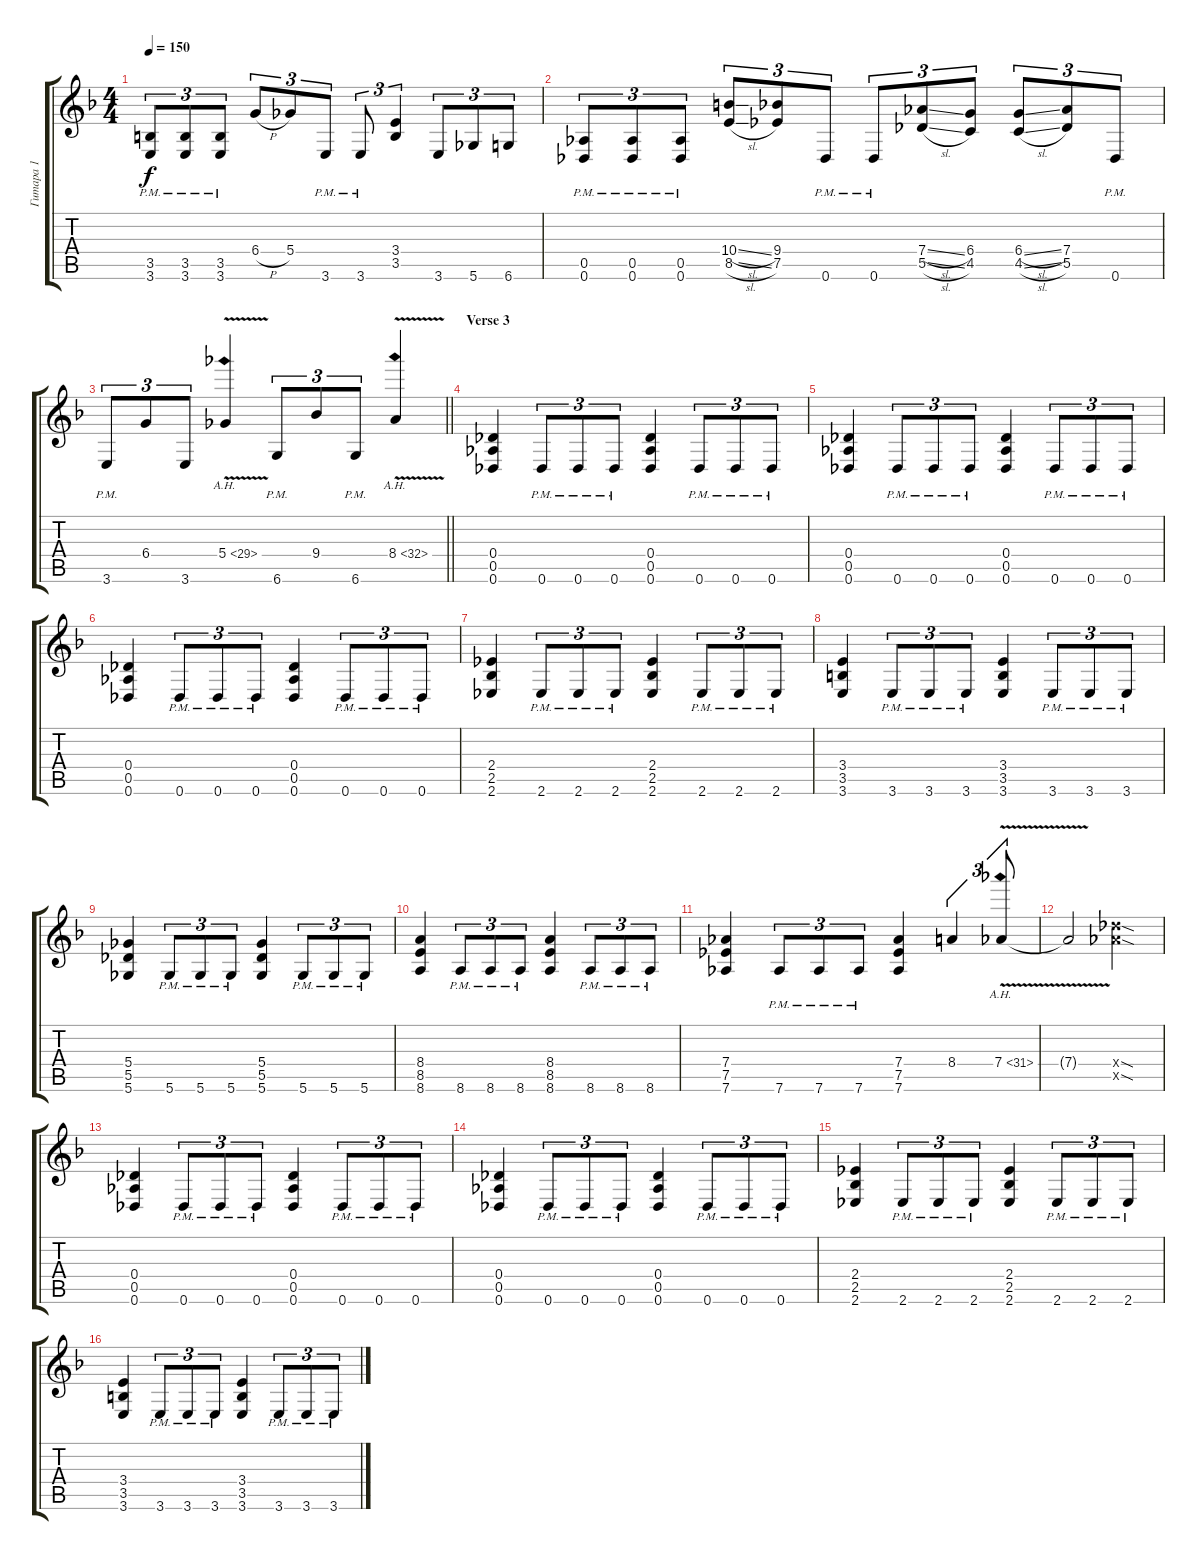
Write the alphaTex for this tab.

\track ("Гитара 1" "Гитара 1") {instrument distortionguitar}
\staff {score tabs}
\tuning (Eb4 Bb3 Gb3 Db3 Ab2 Db2) {hide}
\ts (4 4)
\tempo 150
\clef g2
\ks dminor
(3.5{pm} 3.6{pm}).8{tu (3 2) dy f} (3.5{pm} 3.6{pm}).8{tu (3 2)} (3.5{pm} 3.6{pm}).8{tu (3 2)} 6.4{h}.8{tu (3 2)} 5.4.8{tu (3 2)} 3.6{pm}.8{tu (3 2)} 3.6{pm}.8{tu (3 2)} (3.4 3.5).4{tu (3 2)} 3.6.8{tu (3 2)} 5.6.8{tu (3 2)} 6.6.8{tu (3 2)} |
(0.5{pm} 0.6{pm}).8{tu (3 2)} (0.5{pm} 0.6{pm}).8{tu (3 2)} (0.5{pm} 0.6{pm}).8{tu (3 2)} (10.4{sl} 8.5{sl}).8{tu (3 2)} (9.4 7.5).8{tu (3 2)} 0.6{pm}.8{tu (3 2)} 0.6{pm}.8{tu (3 2)} (7.4{sl} 5.5{sl}).8{tu (3 2)} (6.4 4.5).8{tu (3 2)} (6.4{sl} 4.5{sl}).8{tu (3 2)} (7.4 5.5).8{tu (3 2)} 0.6{pm}.8{tu (3 2)} |
\barLineRight lightlight
3.6{pm}.8{tu (3 2)} 6.4.8{tu (3 2)} 3.6.8{tu (3 2)} 5.4{ah 24 v}.4 6.6{pm}.8{tu (3 2)} 9.4.8{tu (3 2)} 6.6{pm}.8{tu (3 2)} 8.4{ah 24 v}.4 |
\section ("" "Verse 3")
(0.4 0.5 0.6).4 0.6{pm}.8{tu (3 2)} 0.6{pm}.8{tu (3 2)} 0.6{pm}.8{tu (3 2)} (0.4 0.5 0.6).4 0.6{pm}.8{tu (3 2)} 0.6{pm}.8{tu (3 2)} 0.6{pm}.8{tu (3 2)} |
(0.4 0.5 0.6).4 0.6{pm}.8{tu (3 2)} 0.6{pm}.8{tu (3 2)} 0.6{pm}.8{tu (3 2)} (0.4 0.5 0.6).4 0.6{pm}.8{tu (3 2)} 0.6{pm}.8{tu (3 2)} 0.6{pm}.8{tu (3 2)} |
(0.4 0.5 0.6).4 0.6{pm}.8{tu (3 2)} 0.6{pm}.8{tu (3 2)} 0.6{pm}.8{tu (3 2)} (0.4 0.5 0.6).4 0.6{pm}.8{tu (3 2)} 0.6{pm}.8{tu (3 2)} 0.6{pm}.8{tu (3 2)} |
(2.4 2.5 2.6).4 2.6{pm}.8{tu (3 2)} 2.6{pm}.8{tu (3 2)} 2.6{pm}.8{tu (3 2)} (2.4 2.5 2.6).4 2.6{pm}.8{tu (3 2)} 2.6{pm}.8{tu (3 2)} 2.6{pm}.8{tu (3 2)} |
(3.4 3.5 3.6).4 3.6{pm}.8{tu (3 2)} 3.6{pm}.8{tu (3 2)} 3.6{pm}.8{tu (3 2)} (3.4 3.5 3.6).4 3.6{pm}.8{tu (3 2)} 3.6{pm}.8{tu (3 2)} 3.6{pm}.8{tu (3 2)} |
(5.4 5.5 5.6).4 5.6{pm}.8{tu (3 2)} 5.6{pm}.8{tu (3 2)} 5.6{pm}.8{tu (3 2)} (5.4 5.5 5.6).4 5.6{pm}.8{tu (3 2)} 5.6{pm}.8{tu (3 2)} 5.6{pm}.8{tu (3 2)} |
(8.4 8.5 8.6).4 8.6{pm}.8{tu (3 2)} 8.6{pm}.8{tu (3 2)} 8.6{pm}.8{tu (3 2)} (8.4 8.5 8.6).4 8.6{pm}.8{tu (3 2)} 8.6{pm}.8{tu (3 2)} 8.6{pm}.8{tu (3 2)} |
(7.4 7.5 7.6).4 7.6{pm}.8{tu (3 2)} 7.6{pm}.8{tu (3 2)} 7.6{pm}.8{tu (3 2)} (7.4 7.5 7.6).4 8.4.4{tu (3 2)} 7.4{ah 24 v}.8{tu (3 2)} |
7.4{t}.2 (12.4{sod x} 12.5{sod x}).2 |
(0.4 0.5 0.6).4 0.6{pm}.8{tu (3 2)} 0.6{pm}.8{tu (3 2)} 0.6{pm}.8{tu (3 2)} (0.4 0.5 0.6).4 0.6{pm}.8{tu (3 2)} 0.6{pm}.8{tu (3 2)} 0.6{pm}.8{tu (3 2)} |
(0.4 0.5 0.6).4 0.6{pm}.8{tu (3 2)} 0.6{pm}.8{tu (3 2)} 0.6{pm}.8{tu (3 2)} (0.4 0.5 0.6).4 0.6{pm}.8{tu (3 2)} 0.6{pm}.8{tu (3 2)} 0.6{pm}.8{tu (3 2)} |
(2.4 2.5 2.6).4 2.6{pm}.8{tu (3 2)} 2.6{pm}.8{tu (3 2)} 2.6{pm}.8{tu (3 2)} (2.4 2.5 2.6).4 2.6{pm}.8{tu (3 2)} 2.6{pm}.8{tu (3 2)} 2.6{pm}.8{tu (3 2)} |
(3.4 3.5 3.6).4 3.6{pm}.8{tu (3 2)} 3.6{pm}.8{tu (3 2)} 3.6{pm}.8{tu (3 2)} (3.4 3.5 3.6).4 3.6{pm}.8{tu (3 2)} 3.6{pm}.8{tu (3 2)} 3.6{pm}.8{tu (3 2)}
